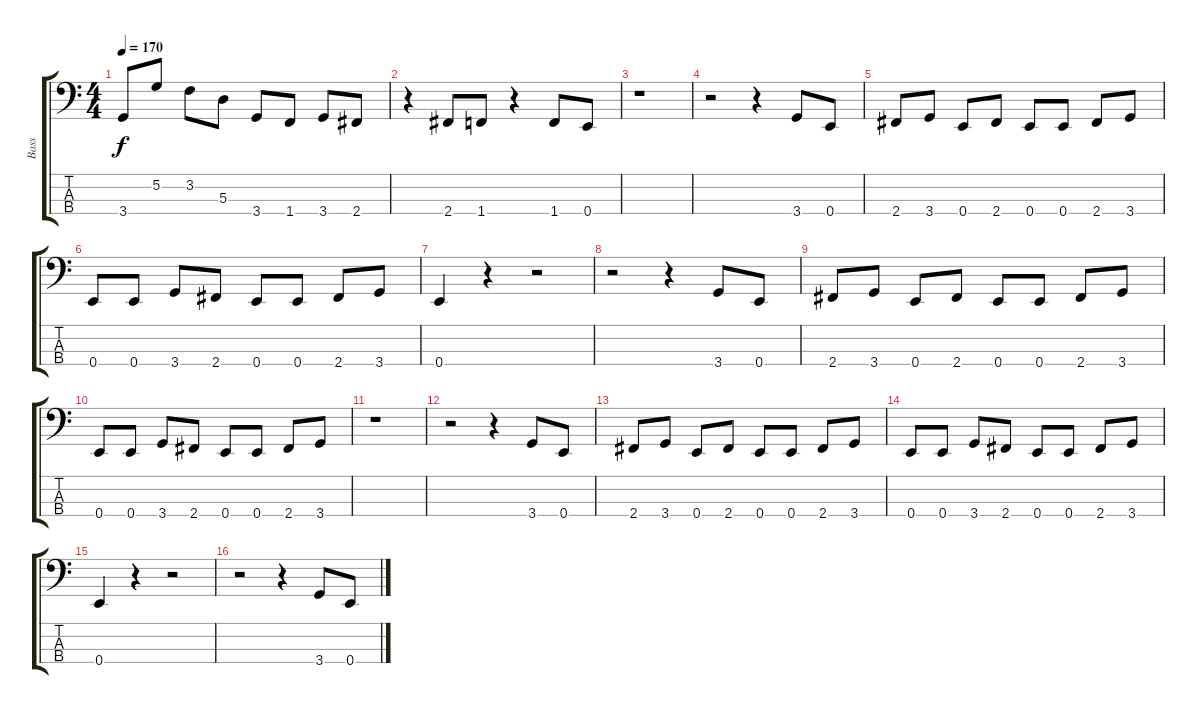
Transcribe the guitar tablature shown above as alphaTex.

\track ("Bass" "Bass") {instrument electricbasspick}
\staff {score tabs}
\tuning (G2 D2 A1 E1) {hide}
\ts (4 4)
\tempo 170
\clef f4
\ks c
3.4.8{dy f} 5.2.8 3.2.8 5.3.8 3.4.8 1.4.8 3.4.8 2.4.8 |
r.4 2.4.8 1.4.8 r.4 1.4.8 0.4.8 |
r.1 |
r.2 r.4 3.4.8 0.4.8 |
2.4.8 3.4.8 0.4.8 2.4.8 0.4.8 0.4.8 2.4.8 3.4.8 |
0.4.8 0.4.8 3.4.8 2.4.8 0.4.8 0.4.8 2.4.8 3.4.8 |
0.4.4 r.4 r.2 |
r.2 r.4 3.4.8 0.4.8 |
2.4.8 3.4.8 0.4.8 2.4.8 0.4.8 0.4.8 2.4.8 3.4.8 |
0.4.8 0.4.8 3.4.8 2.4.8 0.4.8 0.4.8 2.4.8 3.4.8 |
r.1 |
r.2 r.4 3.4.8 0.4.8 |
2.4.8 3.4.8 0.4.8 2.4.8 0.4.8 0.4.8 2.4.8 3.4.8 |
0.4.8 0.4.8 3.4.8 2.4.8 0.4.8 0.4.8 2.4.8 3.4.8 |
0.4.4 r.4 r.2 |
r.2 r.4 3.4.8 0.4.8
